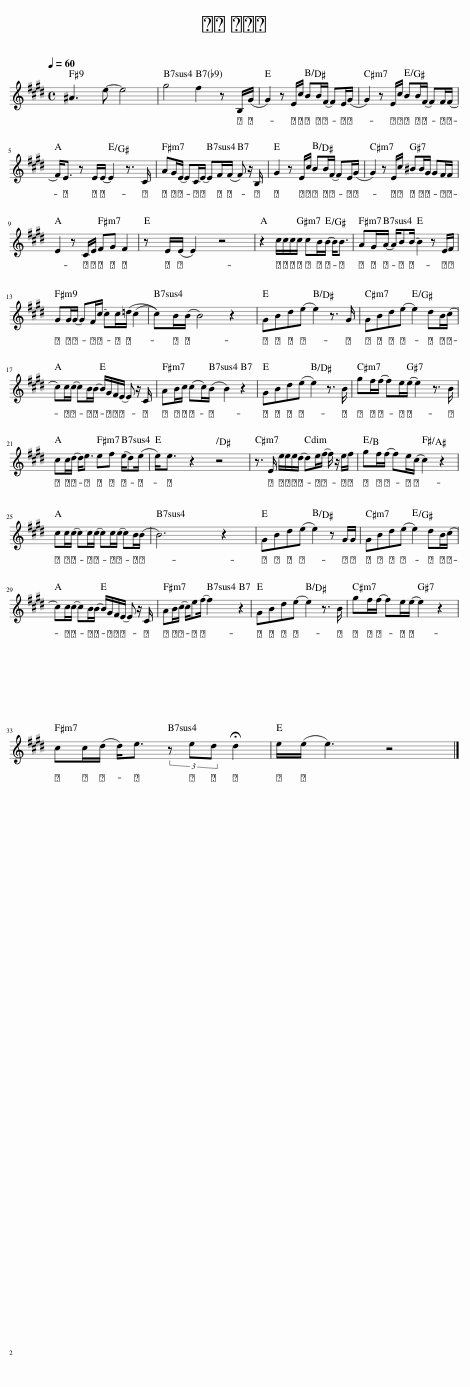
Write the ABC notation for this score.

X:1
L:1/8
Q:1/4=60
M:4/4
I:linebreak $
K:E
V:1 treble
V:1
 ^A3 e- e4 | g4 f2 z B,/(G/ | G2) z E/c/ BB/(F/ F)E/(G/ | G2) z E/c/ BB/(F/ F)F/(F/ |$ F<)E z E/(E/ E2) z3/2 C/ | %5
 AG/(E/ E)C/(E/ E)F/(F/ F) z/ B,/ | G2 z E/c/ BB/(F/ F)E/(G/ | G2) z E/c/ ^BB/G/ GF/F/ |$ E2 z C/E/ FG F2 | z E/(E/ E2) z4 | %10
 z2 c/c/c/c/ cB/(B/ B<)B | AG/(A/ A/)B(B/ B2) z E/F/ |$ GG/(G/ G)F/(c/ c)c/(=d/ (c2 | c))B/(B/ B4) z2 | GBd(e e2) z3/2 G/ | %15
 GBd(e e2) dB/(c/ |$ c)c/(c/ c)B/(B/ B/)G/F/(E/ E) z/ C/ | AB/c/ (cc/)(B/ B2) z2 | GBd(e e2) z3/2 B/ | gf/(f/ f)e/(e/ e2) z3/2 B/ |$ %20
 cc/(d/ d<)e ef (e/d)(e/ | e<)e z2 z4 | z3/2 E/ e/e/e/(d/ d)e/(f/ f/) z/ e/f/ | gf/(f/ f)e/(c/ c2) z2 |$ cc/(c/ c)c/(c/ c)c/(c/ c)B/(B/ | %25
 B6) z2 | GBd(e e2) z G/G/ | GBd(e e2) dB/(c/ |$ c)c/(c/ c)B/(B/ B/)G/F/(E/ E) z/ C/ | AB/(c/ c/)e(f/ f2) z2 | %30
 GBd(e e2) z3/2 B/ | gf/(f/ f)e/(e/ e2) z2 |$ cc/(d/ d<)e (3z ed !fermata!d2 | e/(e/ e3) z4 |] %34
